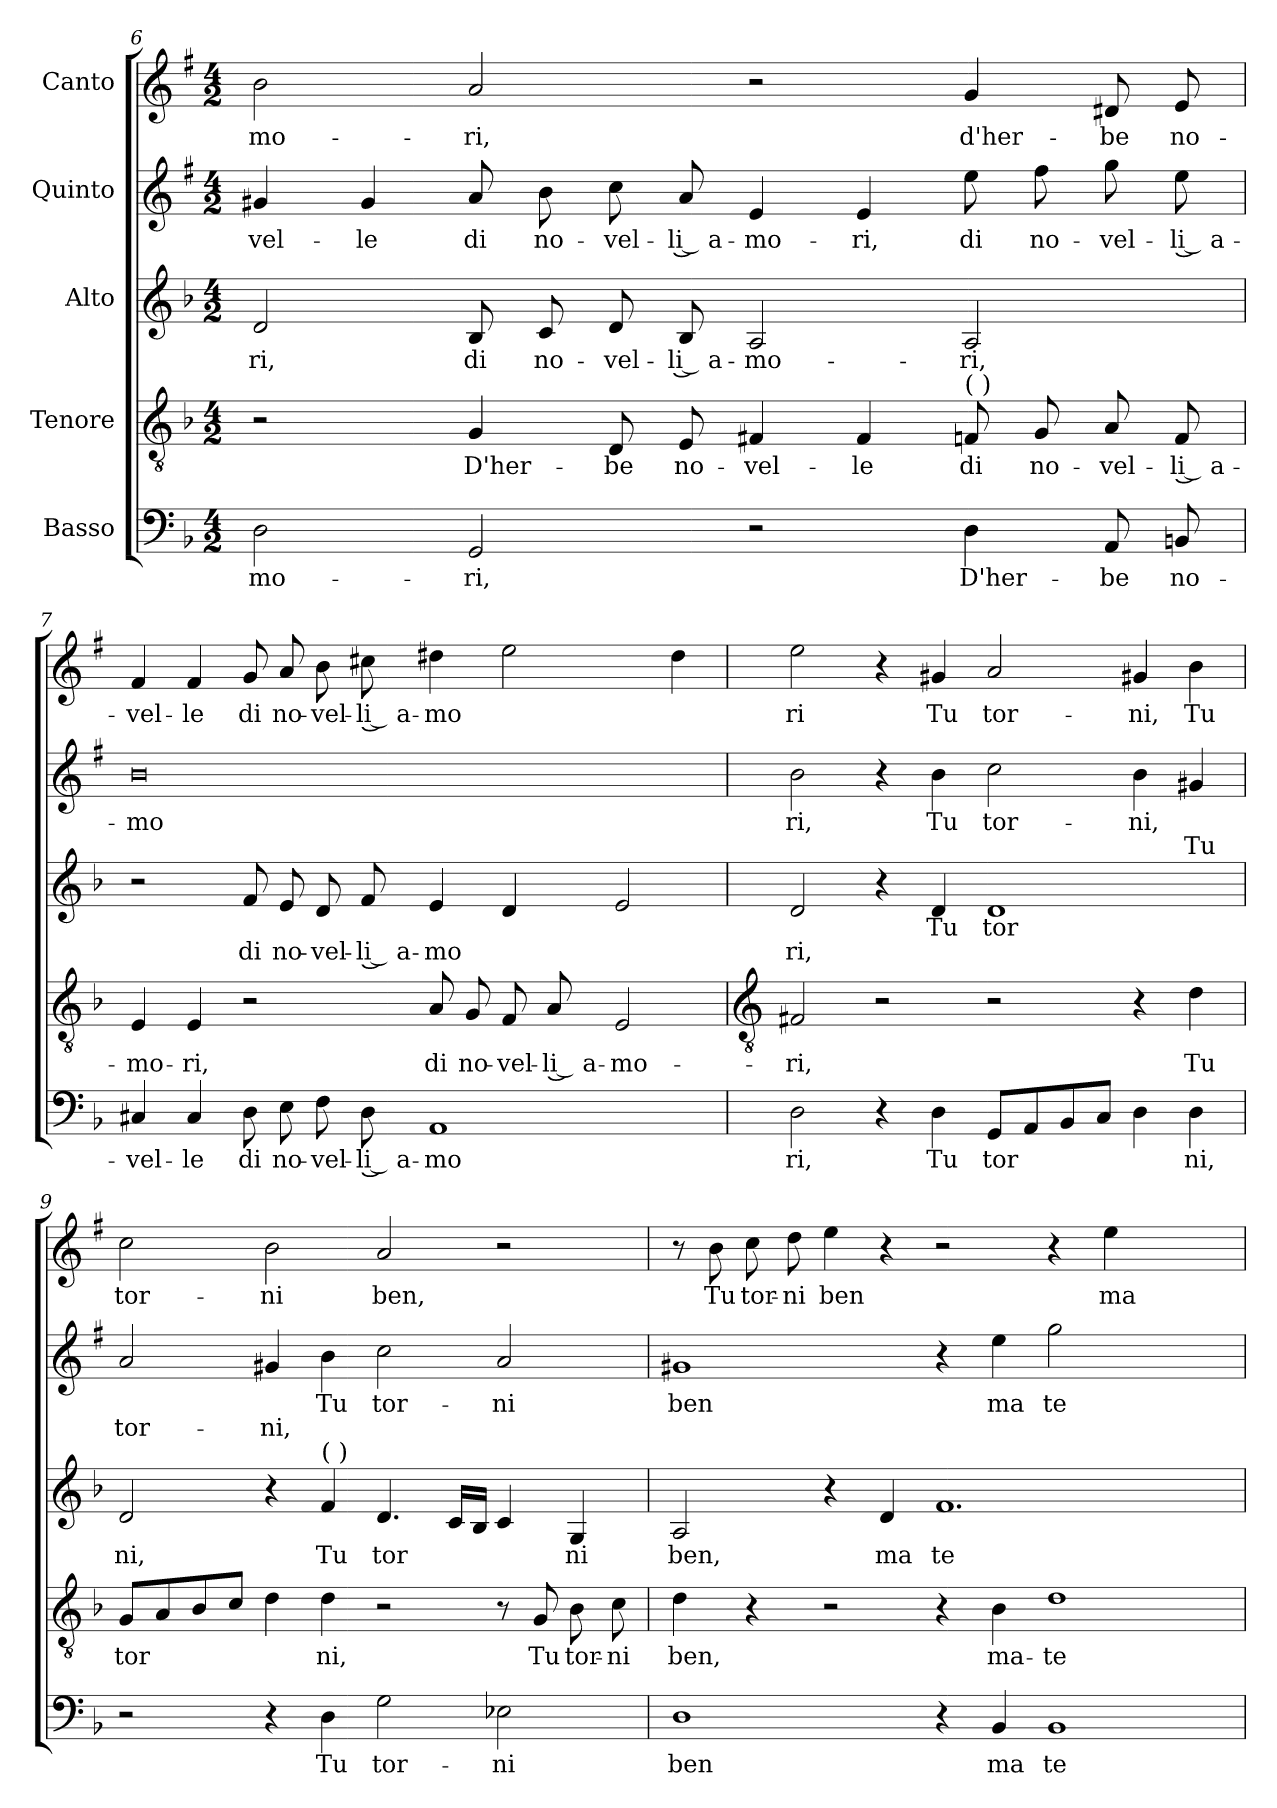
**kern	**text	**kern	**text	**kern	**text	**text	**kern	**text	**text	**kern	**text
*part5	*part5	*part4	*part4	*part3	*part3	*part3	*part2	*part2	*part2	*part1	*part1
*staff5	*staff5	*staff4	*staff4	*staff3	*staff3	*staff3	*staff2	*staff2	*staff2	*staff1	*staff1
*I"Basso	*	*I"Tenore	*	*I"Alto	*	*	*I"Quinto	*	*	*I"Canto	*
*clefF4	*	*clefGv2	*	*clefG2	*	*	*clefG2	*	*	*clefG2	*
*	*	*	*	*	*	*	*ITrd1c2	*	*	*ITrd1c2	*
*k[b-]	*	*k[b-]	*	*k[b-]	*	*	*k[b-]	*	*	*k[b-]	*
*F:	*	*F:	*	*F:	*	*	*F:	*	*	*F:	*
*M4/2	*	*M4/2	*	*M4/2	*	*	*M4/2	*	*	*M4/2	*
=6	=6	=6	=6	=6	=6	=6	=6	=6	=6	=6	=6
!	!LO:LY:b	!	!	!	!LO:LY:b	!	!	!LO:LY:b	!	!	!LO:LY:b
2D	-mo-	2r	.	2d	ri,	.	4f#X	-vel-	.	2a	-mo-
!	!	!	!	!	!	!	!	!LO:LY:b	!	!	!
.	.	.	.	.	.	.	4f#	-le	.	.	.
!	!LO:LY:b	!	!LO:LY:b	!	!LO:LY:b	!	!	!LO:LY:b	!	!	!LO:LY:b
2GG	-ri,	4G	D'her-	8B-	di	.	8g	di	.	2g	-ri,
!	!	!	!	!	!LO:LY:b	!	!	!LO:LY:b	!	!	!
.	.	.	.	8c	no-	.	8a	no-	.	.	.
!	!	!	!LO:LY:b	!	!LO:LY:b	!	!	!LO:LY:b	!	!	!
.	.	8D	-be	8d	-vel-	.	8b-	-vel-	.	.	.
!	!	!	!LO:LY:b	!	!LO:LY:b	!	!	!LO:LY:b	!	!	!
.	.	8E	no-	8B-	-li͜ a-	.	8g	-li͜ a-	.	.	.
!	!	!	!LO:LY:b	!	!LO:LY:b	!	!	!LO:LY:b	!	!	!
2r	.	4F#X	-vel-	2A	-mo-	.	4d	-mo-	.	2r	.
!	!	!	!LO:LY:b	!	!	!	!	!LO:LY:b	!	!	!
.	.	4F#	-le	.	.	.	4d	-ri,	.	.	.
!	!	!LO:TX:a:t=(  )	!	!	!	!	!	!	!	!	!
!	!LO:LY:b	!	!LO:LY:b	!	!LO:LY:b	!	!	!LO:LY:b	!	!	!LO:LY:b
4D	D'her-	8F	di	2A	-ri,	.	8dd	di	.	4f	d'her-
!	!	!	!LO:LY:b	!	!	!	!	!LO:LY:b	!	!	!
.	.	8G	no-	.	.	.	8ee	no-	.	.	.
!	!LO:LY:b	!	!LO:LY:b	!	!	!	!	!LO:LY:b	!	!	!LO:LY:b
8AA	-be	8A	-vel-	.	.	.	8ff	-vel-	.	8c#X	-be
!	!LO:LY:b	!	!LO:LY:b	!	!	!	!	!LO:LY:b	!	!	!LO:LY:b
8BBn	no-	8F	-li͜ a-	.	.	.	8dd	-li͜ a-	.	8d	no-
=7	=7	=7	=7	=7	=7	=7	=7	=7	=7	=7	=7
!	!LO:LY:b	!	!LO:LY:b	!	!	!	!	!LO:LY:b	!	!	!LO:LY:b
4C#X	-vel-	4E	-mo-	2r	.	.	0a	-mo	.	4e	-vel-
!	!LO:LY:b	!	!LO:LY:b	!	!	!	!	!	!	!	!LO:LY:b
4C#	-le	4E	-ri,	.	.	.	.	.	.	4e	-le
!	!LO:LY:b	!	!	!	!	!LO:LY:b	!	!	!	!	!LO:LY:b
8D	di	2r	.	8f	.	di	.	.	.	8f	di
!	!LO:LY:b	!	!	!	!	!LO:LY:b	!	!	!	!	!LO:LY:b
8E	no-	.	.	8e	.	no-	.	.	.	8g	no-
!	!LO:LY:b	!	!	!	!	!LO:LY:b	!	!	!	!	!LO:LY:b
8F	-vel-	.	.	8d	.	-vel-	.	.	.	8a	-vel-
!	!LO:LY:b	!	!	!	!	!LO:LY:b	!	!	!	!	!LO:LY:b
8D	-li͜ a-	.	.	8f	.	-li͜ a-	.	.	.	8bn	-li͜ a-
!	!LO:LY:b	!	!LO:LY:b	!	!	!LO:LY:b	!	!	!	!	!LO:LY:b
1AA	-mo	8A	di	4e	.	-mo	.	.	.	4cc#X	-mo
!	!	!	!LO:LY:b	!	!	!	!	!	!	!	!
.	.	8G	no-	.	.	.	.	.	.	.	.
!	!	!	!LO:LY:b	!	!	!	!	!	!	!	!
.	.	8F	-vel-	4d	.	.	.	.	.	2dd	.
!	!	!	!LO:LY:b	!	!	!	!	!	!	!	!
.	.	8A	-li͜ a-	.	.	.	.	.	.	.	.
!	!	!	!LO:LY:b	!	!	!	!	!	!	!	!
.	.	2E	-mo-	2e	.	.	.	.	.	.	.
.	.	.	.	.	.	.	.	.	.	4cc#	.
!!LO:LB:g=z
=8	=8	=8	=8	=8	=8	=8	=8	=8	=8	=8	=8
*	*	*clefGv2	*	*	*	*	*	*	*	*	*
!	!LO:LY:b	!	!LO:LY:b	!	!	!LO:LY:b	!	!LO:LY:b	!	!	!LO:LY:b
2D	ri,	2F#X	-ri,	2d	.	ri,	2a	ri,	.	2dd	ri
4r	.	2r	.	4r	.	.	4r	.	.	4r	.
!	!LO:LY:b	!	!	!	!LO:LY:b	!	!	!LO:LY:b	!	!	!LO:LY:b
4D	Tu	.	.	4d	Tu	.	4a	Tu	.	4f#X	Tu
!	!LO:LY:b	!	!	!	!LO:LY:b	!	!	!LO:LY:b	!	!	!LO:LY:b
8GGL	tor	2r	.	1d	tor	.	2b-	tor-	.	2g	tor-
8AA	.	.	.	.	.	.	.	.	.	.	.
8BB-	.	.	.	.	.	.	.	.	.	.	.
8CJ	.	.	.	.	.	.	.	.	.	.	.
!	!	!	!	!	!	!	!	!LO:LY:b	!	!	!LO:LY:b
4D	.	4r	.	.	.	.	4a	-ni,	.	4f#X	-ni,
!	!LO:LY:b	!	!LO:LY:b	!	!	!	!	!	!LO:LY:b	!	!LO:LY:b
4D	ni,	4d	Tu	.	.	.	4f#X	.	Tu	4a	Tu
=9	=9	=9	=9	=9	=9	=9	=9	=9	=9	=9	=9
!	!	!	!LO:LY:b	!	!LO:LY:b	!	!	!	!LO:LY:b	!	!LO:LY:b
2r	.	8GL	tor	2d	ni,	.	2g	.	tor-	2b-	tor-
.	.	8A	.	.	.	.	.	.	.	.	.
.	.	8B-	.	.	.	.	.	.	.	.	.
.	.	8cJ	.	.	.	.	.	.	.	.	.
!	!	!	!	!	!	!	!	!	!LO:LY:b	!	!LO:LY:b
4r	.	4d	.	4r	.	.	4f#X	.	-ni,	2a	-ni
!	!	!	!	!LO:TX:a:t=(  )	!	!	!	!	!	!	!
!	!LO:LY:b	!	!LO:LY:b	!	!LO:LY:b	!	!	!LO:LY:b	!	!	!
4D	Tu	4d	ni,	4f	Tu	.	4a	Tu	.	.	.
!	!LO:LY:b	!	!	!	!LO:LY:b	!	!	!LO:LY:b	!	!	!LO:LY:b
2G	tor-	2r	.	4.d	tor	.	2b-	tor-	.	2g	ben,
.	.	.	.	16cLL	.	.	.	.	.	.	.
.	.	.	.	16B-JJ	.	.	.	.	.	.	.
!	!LO:LY:b	!	!	!	!	!	!	!LO:LY:b	!	!	!
2E-X	-ni	8r	.	4c	.	.	2g	-ni	.	2r	.
!	!	!	!LO:LY:b	!	!	!	!	!	!	!	!
.	.	8G	Tu	.	.	.	.	.	.	.	.
!	!	!	!LO:LY:b	!	!LO:LY:b	!	!	!	!	!	!
.	.	8B-	tor-	4G	ni	.	.	.	.	.	.
!	!	!	!LO:LY:b	!	!	!	!	!	!	!	!
.	.	8c	-ni	.	.	.	.	.	.	.	.
=10	=10	=10	=10	=10	=10	=10	=10	=10	=10	=10	=10
!	!LO:LY:b	!	!LO:LY:b	!	!LO:LY:b	!	!	!LO:LY:b	!	!	!
1D	ben	4d	ben,	2A	ben,	.	1f#X	ben	.	8r	.
!	!	!	!	!	!	!	!	!	!	!	!LO:LY:b
.	.	.	.	.	.	.	.	.	.	8a	Tu
!	!	!	!	!	!	!	!	!	!	!	!LO:LY:b
.	.	4r	.	.	.	.	.	.	.	8b-	tor-
!	!	!	!	!	!	!	!	!	!	!	!LO:LY:b
.	.	.	.	.	.	.	.	.	.	8cc	-ni
!	!	!	!	!	!	!	!	!	!	!	!LO:LY:b
.	.	2r	.	4r	.	.	.	.	.	4dd	ben
!	!	!	!	!	!LO:LY:b	!	!	!	!	!	!
.	.	.	.	4d	ma	.	.	.	.	4r	.
!	!	!	!	!	!LO:LY:b	!	!	!	!	!	!
4r	.	4r	.	1.f	te	.	4r	.	.	2r	.
!	!LO:LY:b	!	!LO:LY:b	!	!	!	!	!LO:LY:b	!	!	!
4BB-	ma	4B-	ma-	.	.	.	4dd	ma	.	.	.
!	!LO:LY:b	!	!LO:LY:b	!	!	!	!	!LO:LY:b	!	!	!
1BB-	te	1d	-te	.	.	.	2ff	te-	.	4r	.
!	!	!	!	!	!	!	!	!	!	!	!LO:LY:b
.	.	.	.	.	.	.	.	.	.	4dd	ma
.	.	.	.	.	.	.	2ryy	.	.	2ryy	.
=	=	=	=	=	=	=	=	=	=	=	=
*-	*-	*-	*-	*-	*-	*-	*-	*-	*-	*-	*-
